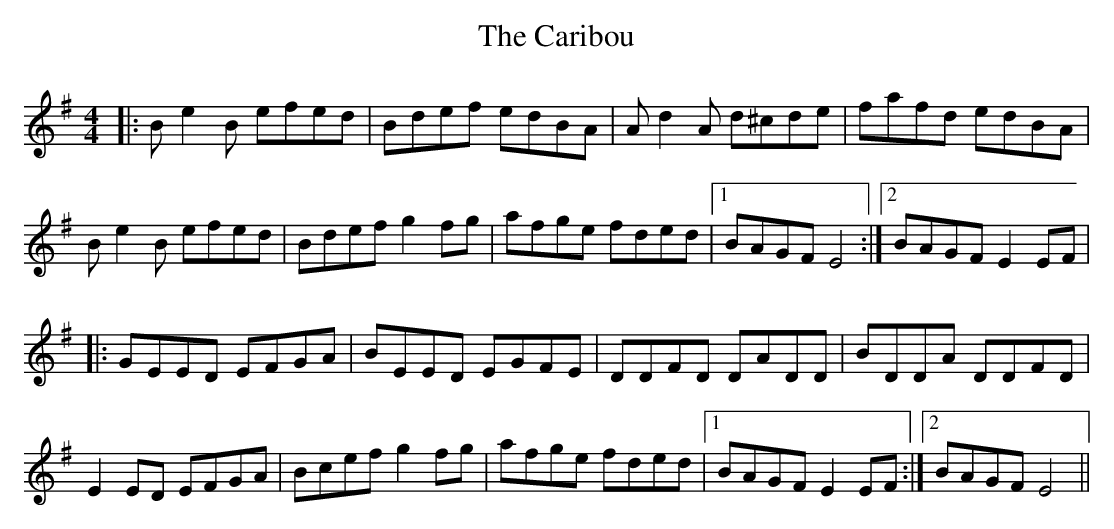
X:1
T:The Caribou
M:4/4
L:1/8
K:Em
|:Be2B efed|Bdef edBA|Ad2A d^cde|fafd edBA|
Be2B efed|Bdef g2fg|afge fded|1 BAGF E4:|2 BAGF E2EF|
|:GEED EFGA|BEED EGFE|DDkFD DkADD|kBDDkA DDkFD|
E2ED EFGA|Bcef g2fg|afge fded|1 BAGF E2EF:|2 BAGF E4||
